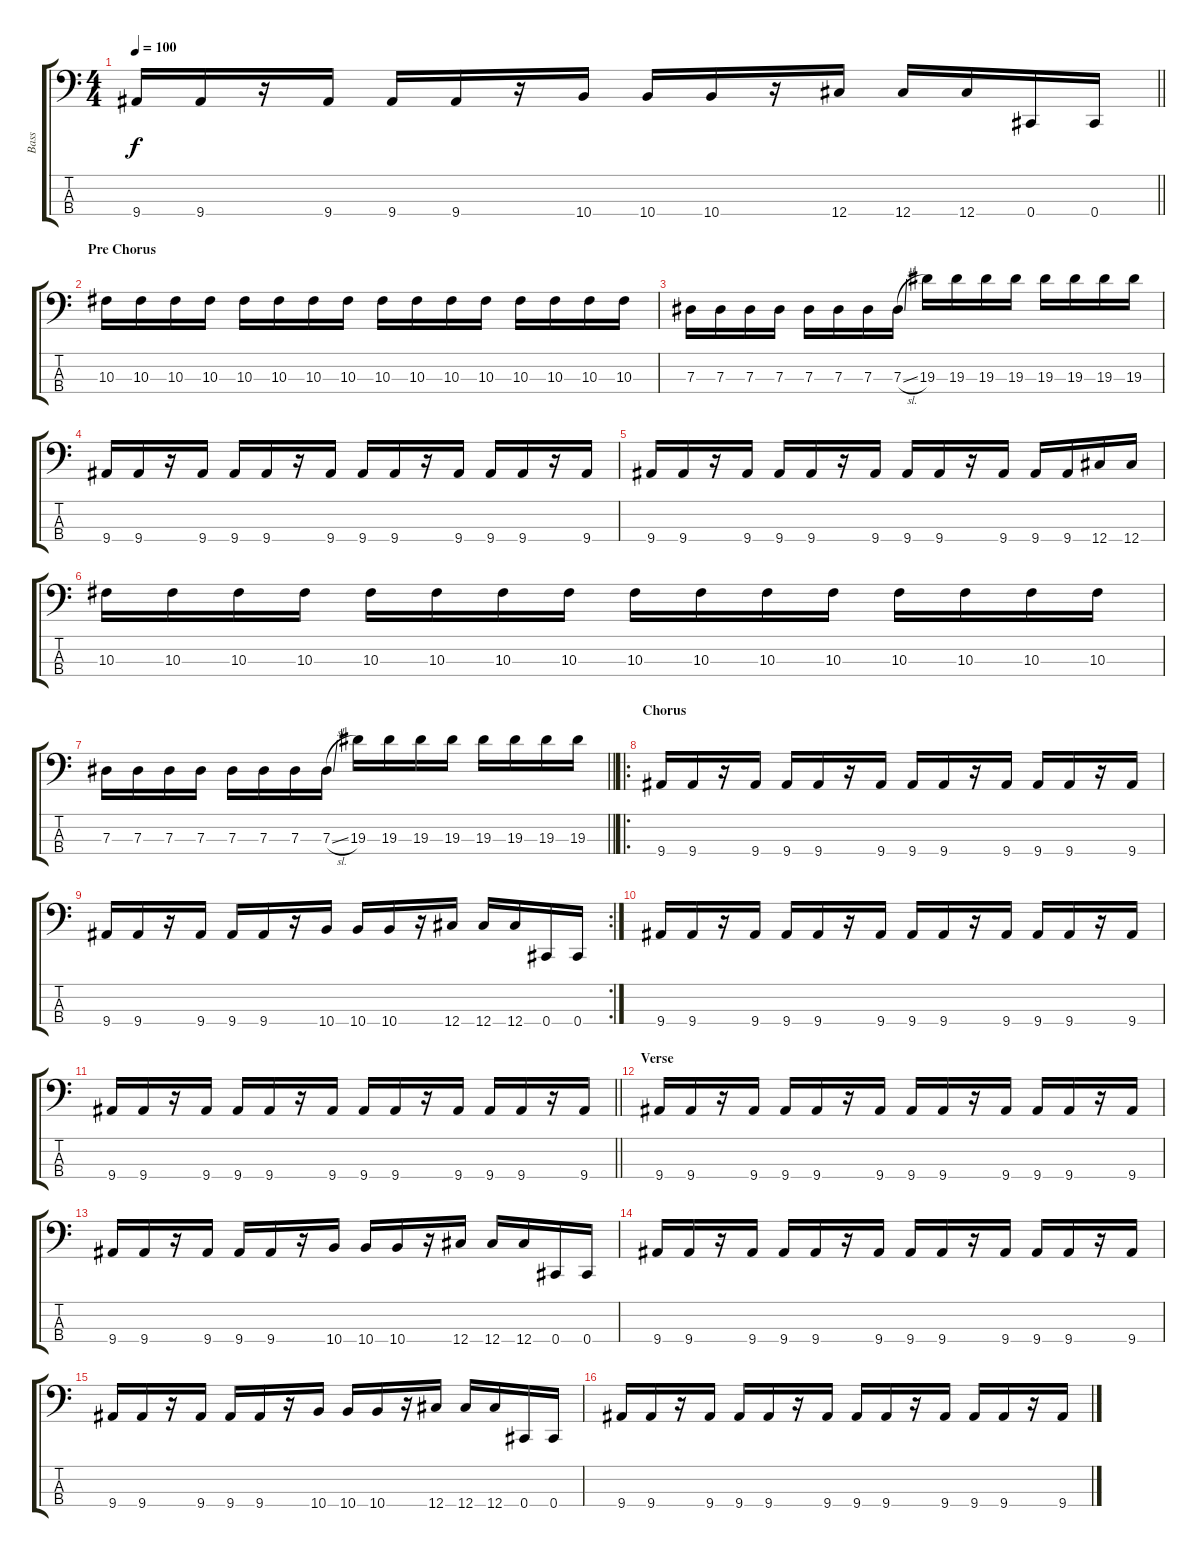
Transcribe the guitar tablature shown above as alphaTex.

\track ("Bass" "Bass") {instrument electricbassfinger}
\staff {score tabs}
\tuning (Gb2 Db2 Ab1 Db1) {hide}
\ts (4 4)
\tempo 100
\clef f4
\barLineRight lightlight
\ks c
9.4.16{dy f} 9.4.16 r.16 9.4.16 9.4.16 9.4.16 r.16 10.4.16 10.4.16 10.4.16 r.16 12.4.16 12.4.16 12.4.16 0.4.16 0.4.16 |
\section ("" "Pre Chorus")
10.3.16 10.3.16 10.3.16 10.3.16 10.3.16 10.3.16 10.3.16 10.3.16 10.3.16 10.3.16 10.3.16 10.3.16 10.3.16 10.3.16 10.3.16 10.3.16 |
7.3.16 7.3.16 7.3.16 7.3.16 7.3.16 7.3.16 7.3.16 7.3{sl}.16 19.3.16 19.3.16 19.3.16 19.3.16 19.3.16 19.3.16 19.3.16 19.3.16 |
9.4.16 9.4.16 r.16 9.4.16 9.4.16 9.4.16 r.16 9.4.16 9.4.16 9.4.16 r.16 9.4.16 9.4.16 9.4.16 r.16 9.4.16 |
9.4.16 9.4.16 r.16 9.4.16 9.4.16 9.4.16 r.16 9.4.16 9.4.16 9.4.16 r.16 9.4.16 9.4.16 9.4.16 12.4.16 12.4.16 |
10.3.16 10.3.16 10.3.16 10.3.16 10.3.16 10.3.16 10.3.16 10.3.16 10.3.16 10.3.16 10.3.16 10.3.16 10.3.16 10.3.16 10.3.16 10.3.16 |
\barLineRight lightlight
7.3.16 7.3.16 7.3.16 7.3.16 7.3.16 7.3.16 7.3.16 7.3{sl}.16 19.3.16 19.3.16 19.3.16 19.3.16 19.3.16 19.3.16 19.3.16 19.3.16 |
\ro
\section ("" "Chorus")
9.4.16 9.4.16 r.16 9.4.16 9.4.16 9.4.16 r.16 9.4.16 9.4.16 9.4.16 r.16 9.4.16 9.4.16 9.4.16 r.16 9.4.16 |
\rc 2
9.4.16 9.4.16 r.16 9.4.16 9.4.16 9.4.16 r.16 10.4.16 10.4.16 10.4.16 r.16 12.4.16 12.4.16 12.4.16 0.4.16 0.4.16 |
9.4.16 9.4.16 r.16 9.4.16 9.4.16 9.4.16 r.16 9.4.16 9.4.16 9.4.16 r.16 9.4.16 9.4.16 9.4.16 r.16 9.4.16 |
\barLineRight lightlight
9.4.16 9.4.16 r.16 9.4.16 9.4.16 9.4.16 r.16 9.4.16 9.4.16 9.4.16 r.16 9.4.16 9.4.16 9.4.16 r.16 9.4.16 |
\section ("" "Verse")
9.4.16 9.4.16 r.16 9.4.16 9.4.16 9.4.16 r.16 9.4.16 9.4.16 9.4.16 r.16 9.4.16 9.4.16 9.4.16 r.16 9.4.16 |
9.4.16 9.4.16 r.16 9.4.16 9.4.16 9.4.16 r.16 10.4.16 10.4.16 10.4.16 r.16 12.4.16 12.4.16 12.4.16 0.4.16 0.4.16 |
9.4.16 9.4.16 r.16 9.4.16 9.4.16 9.4.16 r.16 9.4.16 9.4.16 9.4.16 r.16 9.4.16 9.4.16 9.4.16 r.16 9.4.16 |
9.4.16 9.4.16 r.16 9.4.16 9.4.16 9.4.16 r.16 10.4.16 10.4.16 10.4.16 r.16 12.4.16 12.4.16 12.4.16 0.4.16 0.4.16 |
9.4.16 9.4.16 r.16 9.4.16 9.4.16 9.4.16 r.16 9.4.16 9.4.16 9.4.16 r.16 9.4.16 9.4.16 9.4.16 r.16 9.4.16
